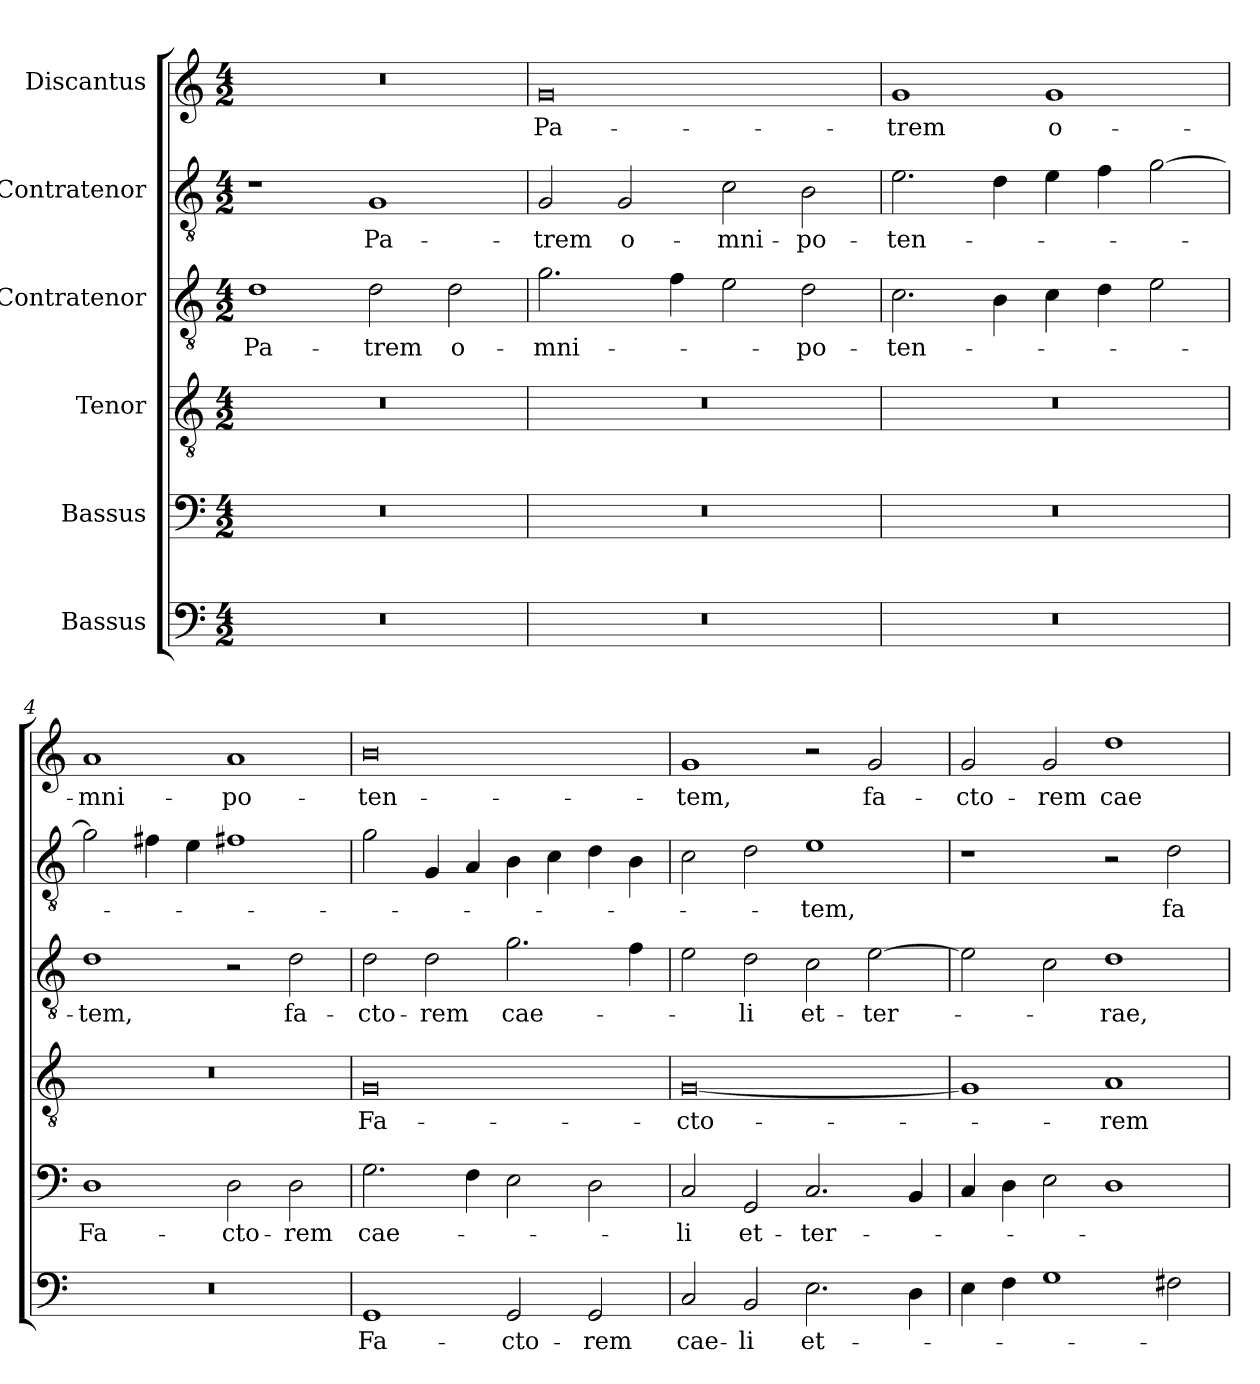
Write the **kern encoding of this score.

**kern	**text	**kern	**text	**kern	**text	**kern	**text	**kern	**text	**kern	**text
*part6	*part6	*part5	*part5	*part4	*part4	*part3	*part3	*part2	*part2	*part1	*part1
*staff6	*staff6	*staff5	*staff5	*staff4	*staff4	*staff3	*staff3	*staff2	*staff2	*staff1	*staff1
*I"Bassus	*	*I"Bassus	*	*I"Tenor	*	*I"Contratenor	*	*I"Contratenor	*	*I"Discantus	*
*clefF4	*	*clefF4	*	*clefGv2	*	*clefGv2	*	*clefGv2	*	*clefG2	*
*k[]	*	*k[]	*	*k[]	*	*k[]	*	*k[]	*	*k[]	*
*M4/2	*	*M4/2	*	*M4/2	*	*M4/2	*	*M4/2	*	*M4/2	*
=1	=1	=1	=1	=1	=1	=1	=1	=1	=1	=1	=1
0r	.	0r	.	0r	.	1d\	Pa-	1r	.	0r	.
.	.	.	.	.	.	2d\	-trem	1G/	Pa-	.	.
.	.	.	.	.	.	2d\	o-	.	.	.	.
=2	=2	=2	=2	=2	=2	=2	=2	=2	=2	=2	=2
0r	.	0r	.	0r	.	2.g\	-mni-	2G/	-trem	0g/	Pa-
.	.	.	.	.	.	.	.	2G/	o-	.	.
.	.	.	.	.	.	4f\	.	.	.	.	.
.	.	.	.	.	.	2e\	.	2c\	-mni-	.	.
.	.	.	.	.	.	2d\	-po-	2B\	-po-	.	.
=3	=3	=3	=3	=3	=3	=3	=3	=3	=3	=3	=3
0r	.	0r	.	0r	.	2.c\	-ten-	2.e\	-ten-	1g/	-trem
.	.	.	.	.	.	4B\	.	4d\	.	.	.
.	.	.	.	.	.	4c\	.	4e\	.	1g/	o-
.	.	.	.	.	.	4d\	.	4f\	.	.	.
.	.	.	.	.	.	2e\	.	[2g\	.	.	.
=4	=4	=4	=4	=4	=4	=4	=4	=4	=4	=4	=4
0r	.	1D\	Fa-	0r	.	1d\	-tem,	2g\]	.	1a/	-mni-
.	.	.	.	.	.	.	.	4f#X\	.	.	.
.	.	.	.	.	.	.	.	4e\	.	.	.
.	.	2D\	-cto-	.	.	2r	.	1f#X\	.	1a/	-po-
.	.	2D\	-rem	.	.	2d\	fa-	.	.	.	.
=5	=5	=5	=5	=5	=5	=5	=5	=5	=5	=5	=5
1GG/	Fa-	2.G\	cae-	0G/	Fa-	2d\	-cto-	2g\	.	0b\	-ten-
.	.	.	.	.	.	2d\	-rem	4G/	.	.	.
.	.	4F\	.	.	.	.	.	4A/	.	.	.
2GG/	-cto-	2E\	.	.	.	2.g\	cae-	4B\	.	.	.
.	.	.	.	.	.	.	.	4c\	.	.	.
2GG/	-rem	2D\	.	.	.	.	.	4d\	.	.	.
.	.	.	.	.	.	4f\	.	4B\	.	.	.
=6	=6	=6	=6	=6	=6	=6	=6	=6	=6	=6	=6
2C/	cae-	2C/	-li	[0G/	-cto-	2e\	.	2c\	.	1g/	-tem,
2BB/	-li	2GG/	et-	.	.	2d\	-li	2d\	.	.	.
2.E\	et-	2.C/	ter-	.	.	2c\	et-	1e\	-tem,	2r	.
.	.	.	.	.	.	[2e\	ter-	.	.	2g/	fa-
4D\	.	4BB/	.	.	.	.	.	.	.	.	.
=7	=7	=7	=7	=7	=7	=7	=7	=7	=7	=7	=7
4E\	.	4C/	.	1G/]	.	2e\]	.	1r	.	2g/	-cto-
4F\	.	4D\	.	.	.	.	.	.	.	.	.
1G\	.	2E\	.	.	.	2c\	.	.	.	2g/	-rem
.	.	1D\	.	1A/	-rem	1d\	-rae,	2r	.	1dd\	cae-
2F#X\	.	.	.	.	.	.	.	2d\	fa-	.	.
=	=	=	=	=	=	=	=	=	=	=	=
*-	*-	*-	*-	*-	*-	*-	*-	*-	*-	*-	*-
